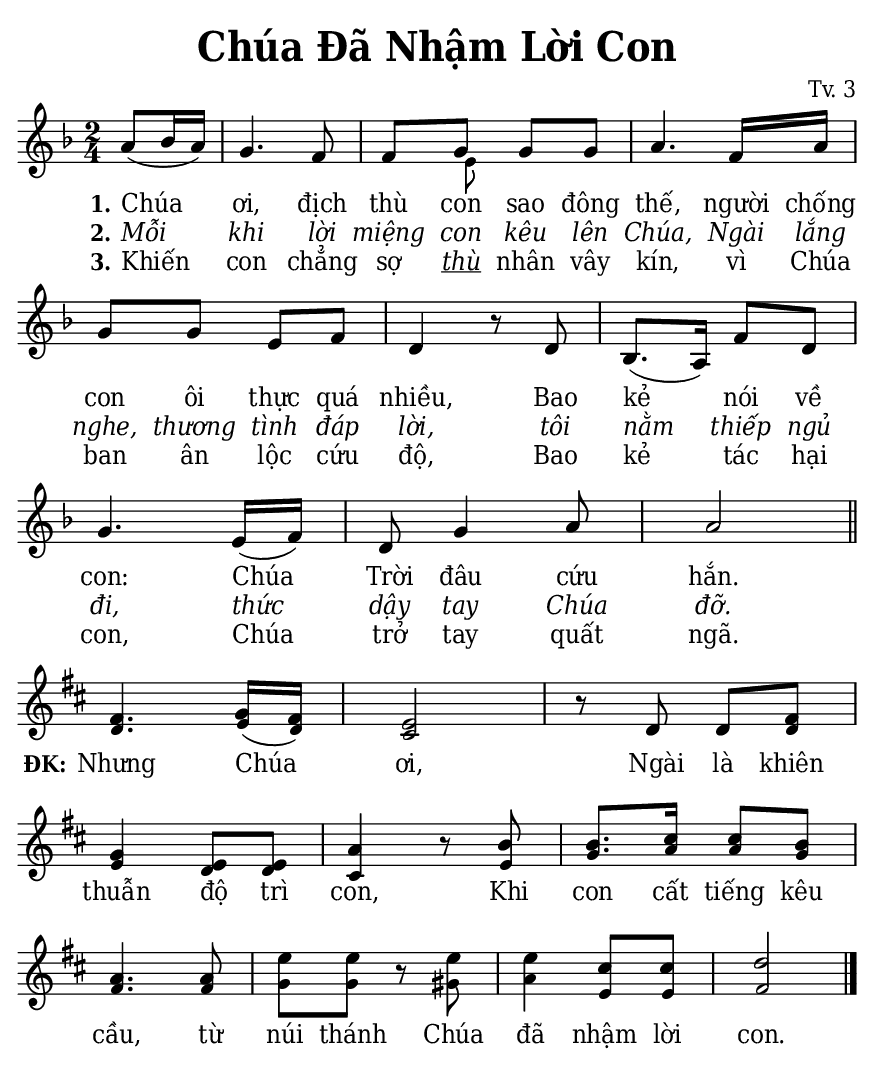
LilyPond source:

% Cài đặt chung\
\version "2.22.1"
\include "english.ly"

\header {
  title = \markup { \fontsize #1 "Chúa Đã Nhậm Lời Con" }
  composer = "Tv. 3"
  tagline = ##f
}

% Nhạc phiên khúc
nhacPhienKhucSop = \relative c'' {
  \partial 4 a8 _(bf16 a) |
  g4. f8 |
  f
  <<
    {
      \voiceOne
      g
    }
    \new Voice = "splitpart" {
      \voiceTwo
      \once \override NoteColumn.force-hshift = #1
      \once \tiny e
    }
  >>
  \oneVoice
  g g |
  a4. f16 a |
  g8 g e f |
  d4 r8 d |
  bf8. _(a16) f'8 d |
  g4. e16 _(f) |
  d8 g4 a8 |
  a2 \bar "||" \break
  
  \set Staff.explicitKeySignatureVisibility = #end-of-line-invisible
  \set Staff.printKeyCancellation = ##f
  \key d \major
  fs4. g16 (fs) |
  e2 |
  r8 d d fs |
  g4 e8 e |
  a4 r8 b |
  b8. cs16 cs8 b |
  a4. a8 |
  e' e r e |
  e4 cs8 cs |
  d2 \bar "|."
}

nhacPhienKhucAlto = \relative c' {
  r4
  R2*9
  
  \set Staff.explicitKeySignatureVisibility = #end-of-line-invisible
  \set Staff.printKeyCancellation = ##f
  \key d \major
  d4. e16 (d) |
  cs2 |
  r8 d d d |
  e4 d8 d |
  cs4 r8 e |
  g8. a16 a8 g |
  fs4. fs8 |
  g g r gs |
  a4 e8 e |
  fs2
}

% Lời phiên khúc
loiPhienKhucSop = \lyrics {
  <<
    {
      \set stanza = "1."
      Chúa ơi, địch thù con sao đông thế,
      người chống con ôi thực quá nhiều,
      Bao kẻ nói về con:
      Chúa Trời đâu cứu hắn.
    }
    \new Lyrics {
	    \set associatedVoice = "beSop"
	    \set stanza = "2."
      \override Lyrics.LyricText.font-shape = #'italic
	    Mỗi khi lời miệng con kêu lên Chúa,
	    Ngài lắng nghe, thương tình đáp lời,
	    tôi nằm thiếp ngủ đi,
	    thức dậy tay Chúa đỡ.
    }
    \new Lyrics {
	    \set associatedVoice = "beSop"
	    \set stanza = "3."
	    Khiến con chẳng sợ
	    \markup { \underline \italic "thù" }
	    nhân vây kín,
	    vì Chúa ban ân lộc cứu độ,
	    Bao kẻ tác hại con,
	    Chúa trở tay quất ngã.
    }
  >>
  \set stanza = "ĐK:"
  Nhưng Chúa ơi,
  Ngài là khiên thuẫn độ trì con,
  Khi con cất tiếng kêu cầu,
  từ núi thánh Chúa đã nhậm lời con.
}

% Dàn trang
\paper {
  #(set-paper-size "a5")
  top-margin = 3\mm
  bottom-margin = 3\mm
  left-margin = 3\mm
  right-margin = 3\mm
  indent = #0
  #(define fonts
	 (make-pango-font-tree "Deja Vu Serif Condensed"
	 		       "Deja Vu Serif Condensed"
			       "Deja Vu Serif Condensed"
			       (/ 20 20)))
  print-page-number = ##f
  system-system-spacing = #'((basic-distance . 0.1) (padding . 2.5))
}

TongNhip = {
  \key f \major \time 2/4
  \set Timing.beamExceptions = #'()
  \set Timing.baseMoment = #(ly:make-moment 1/4)
}

% Đổi kích thước nốt cho bè phụ
notBePhu =
#(define-music-function (font-size music) (number? ly:music?)
   (for-some-music
     (lambda (m)
       (if (music-is-of-type? m 'rhythmic-event)
           (begin
             (set! (ly:music-property m 'tweaks)
                   (cons `(font-size . ,font-size)
                         (ly:music-property m 'tweaks)))
             #t)
           #f))
     music)
   music)

\score {
  \new ChoirStaff <<
    \new Staff \with {
        \consists "Merge_rests_engraver"
        printPartCombineTexts = ##f
      }
      <<
      \new Voice \TongNhip \partCombine 
        \nhacPhienKhucSop
        \notBePhu -1 { \nhacPhienKhucAlto }
      \new NullVoice = beSop \nhacPhienKhucSop
      \new Lyrics \lyricsto beSop \loiPhienKhucSop
      >>
  >>
  \layout {
    \override Lyrics.LyricSpace.minimum-distance = #1.5
    \override Score.BarNumber.break-visibility = ##(#f #f #f)
    \override Score.SpacingSpanner.uniform-stretching = ##t
  } 
}
